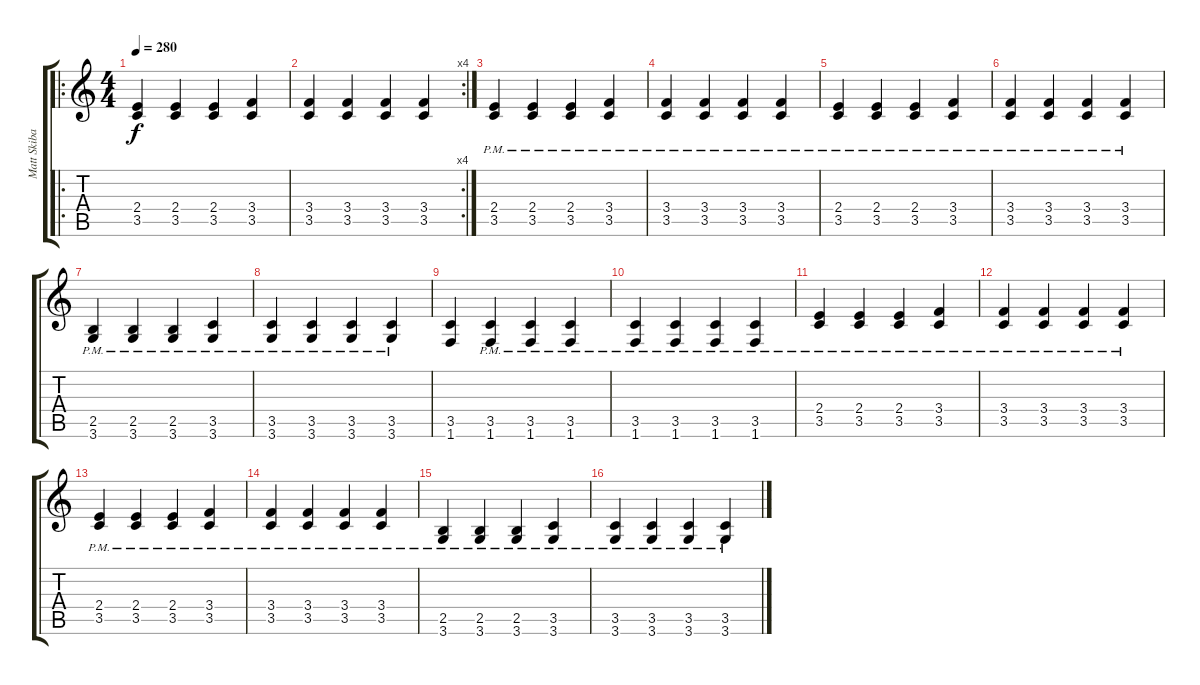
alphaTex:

\track ("Matt Skiba - Guitar" "Matt Skiba") {instrument distortionguitar}
\staff {score tabs}
\tuning (E4 B3 G3 D3 A2 E2) {hide}
\ro
\ts (4 4)
\tempo 280
\clef g2
\ks c
(2.4 3.5).4{dy f instrument distortionguitar} (2.4 3.5).4 (2.4 3.5).4 (3.4 3.5).4 |
\rc 4
(3.4 3.5).4 (3.4 3.5).4 (3.4 3.5).4 (3.4 3.5).4 |
(2.4{pm} 3.5{pm}).4 (2.4{pm} 3.5{pm}).4 (2.4{pm} 3.5{pm}).4 (3.4{pm} 3.5{pm}).4 |
(3.4{pm} 3.5{pm}).4 (3.4{pm} 3.5{pm}).4 (3.4{pm} 3.5{pm}).4 (3.4{pm} 3.5{pm}).4 |
(2.4{pm} 3.5{pm}).4 (2.4{pm} 3.5{pm}).4 (2.4{pm} 3.5{pm}).4 (3.4{pm} 3.5{pm}).4 |
(3.4{pm} 3.5{pm}).4 (3.4{pm} 3.5{pm}).4 (3.4{pm} 3.5{pm}).4 (3.4{pm} 3.5{pm}).4 |
(2.5{pm} 3.6{pm}).4 (2.5{pm} 3.6{pm}).4 (2.5{pm} 3.6{pm}).4 (3.5{pm} 3.6{pm}).4 |
(3.5{pm} 3.6{pm}).4 (3.5{pm} 3.6{pm}).4 (3.5{pm} 3.6{pm}).4 (3.5{pm} 3.6{pm}).4 |
(3.5 1.6).4 (3.5{pm} 1.6{pm}).4 (3.5{pm} 1.6{pm}).4 (3.5{pm} 1.6{pm}).4 |
(3.5{pm} 1.6{pm}).4 (3.5{pm} 1.6{pm}).4 (3.5{pm} 1.6{pm}).4 (3.5{pm} 1.6{pm}).4 |
(2.4{pm} 3.5{pm}).4 (2.4{pm} 3.5{pm}).4 (2.4{pm} 3.5{pm}).4 (3.4{pm} 3.5{pm}).4 |
(3.4{pm} 3.5{pm}).4 (3.4{pm} 3.5{pm}).4 (3.4{pm} 3.5{pm}).4 (3.4{pm} 3.5{pm}).4 |
(2.4{pm} 3.5{pm}).4 (2.4{pm} 3.5{pm}).4 (2.4{pm} 3.5{pm}).4 (3.4{pm} 3.5{pm}).4 |
(3.4{pm} 3.5{pm}).4 (3.4{pm} 3.5{pm}).4 (3.4{pm} 3.5{pm}).4 (3.4{pm} 3.5{pm}).4 |
(2.5{pm} 3.6{pm}).4 (2.5{pm} 3.6{pm}).4 (2.5{pm} 3.6{pm}).4 (3.5{pm} 3.6{pm}).4 |
(3.5{pm} 3.6{pm}).4 (3.5{pm} 3.6{pm}).4 (3.5{pm} 3.6{pm}).4 (3.5{pm} 3.6{pm}).4
